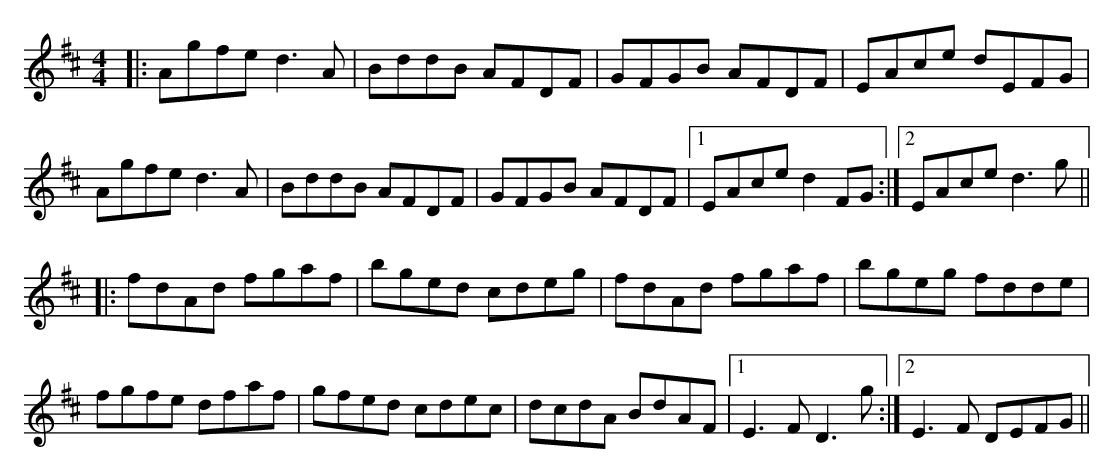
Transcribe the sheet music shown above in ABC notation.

X:1
M:4/4
K:D
|:Agfe d3 A|BddB AFDF|GFGB AFDF|EAce dEFG|
Agfe d3 A|BddB AFDF|GFGB AFDF|1 EAce d2FG:|2 EAce d3g||
|:fdAd fgaf|bged cdeg|fdAd fgaf|bgeg fdde|
fgfe dfaf|gfed cdec|dcdA BdAF|1 E3 F D3 g:|2 E3 F DEFG||
